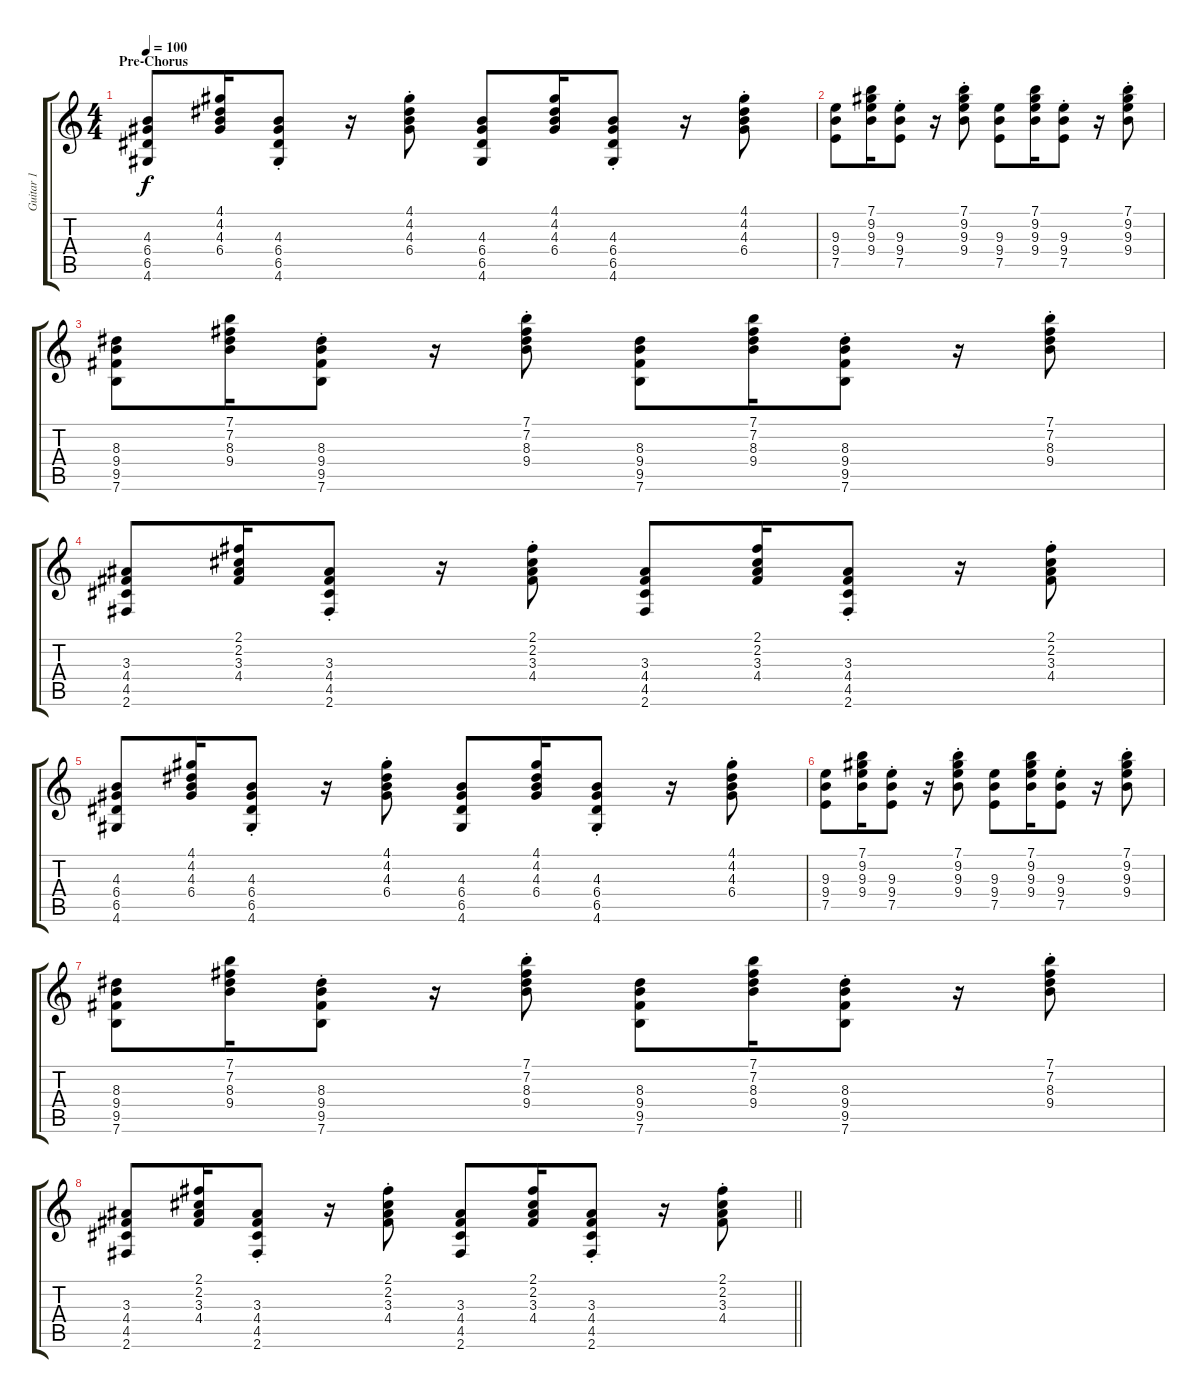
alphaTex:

\track ("Guitar 1" "Guitar 1") {instrument overdrivenguitar}
\staff {score tabs}
\tuning (E4 B3 G3 D3 A2 E2) {hide}
\ts (4 4)
\section ("" "Pre-Chorus")
\tempo 100
\clef g2
\ks c
(4.3 6.4 6.5 4.6).8{dy f instrument overdrivenguitar} (4.1 4.2 4.3 6.4).16 (4.3{st} 6.4{st} 6.5{st} 4.6{st}).8 r.16 (4.1{st} 4.2{st} 4.3{st} 6.4{st}).8 (4.3 6.4 6.5 4.6).8 (4.1 4.2 4.3 6.4).16 (4.3{st} 6.4{st} 6.5{st} 4.6{st}).8 r.16 (4.1{st} 4.2{st} 4.3{st} 6.4{st}).8 |
(9.3 9.4 7.5).8 (7.1 9.2 9.3 9.4).16 (9.3{st} 9.4{st} 7.5{st}).8 r.16 (7.1{st} 9.2{st} 9.3{st} 9.4{st}).8 (9.3 9.4 7.5).8 (7.1 9.2 9.3 9.4).16 (9.3{st} 9.4{st} 7.5{st}).8 r.16 (7.1{st} 9.2{st} 9.3{st} 9.4{st}).8 |
(8.3 9.4 9.5 7.6).8 (7.1 7.2 8.3 9.4).16 (8.3{st} 9.4{st} 9.5{st} 7.6{st}).8 r.16 (7.1{st} 7.2{st} 8.3{st} 9.4{st}).8 (8.3 9.4 9.5 7.6).8 (7.1 7.2 8.3 9.4).16 (8.3{st} 9.4{st} 9.5{st} 7.6{st}).8 r.16 (7.1{st} 7.2{st} 8.3{st} 9.4{st}).8 |
(3.3 4.4 4.5 2.6).8 (2.1 2.2 3.3 4.4).16 (3.3{st} 4.4{st} 4.5{st} 2.6{st}).8 r.16 (2.1{st} 2.2{st} 3.3{st} 4.4{st}).8 (3.3 4.4 4.5 2.6).8 (2.1 2.2 3.3 4.4).16 (3.3{st} 4.4{st} 4.5{st} 2.6{st}).8 r.16 (2.1{st} 2.2{st} 3.3{st} 4.4{st}).8 |
(4.3 6.4 6.5 4.6).8 (4.1 4.2 4.3 6.4).16 (4.3{st} 6.4{st} 6.5{st} 4.6{st}).8 r.16 (4.1{st} 4.2{st} 4.3{st} 6.4{st}).8 (4.3 6.4 6.5 4.6).8 (4.1 4.2 4.3 6.4).16 (4.3{st} 6.4{st} 6.5{st} 4.6{st}).8 r.16 (4.1{st} 4.2{st} 4.3{st} 6.4{st}).8 |
(9.3 9.4 7.5).8 (7.1 9.2 9.3 9.4).16 (9.3{st} 9.4{st} 7.5{st}).8 r.16 (7.1{st} 9.2{st} 9.3{st} 9.4{st}).8 (9.3 9.4 7.5).8 (7.1 9.2 9.3 9.4).16 (9.3{st} 9.4{st} 7.5{st}).8 r.16 (7.1{st} 9.2{st} 9.3{st} 9.4{st}).8 |
(8.3 9.4 9.5 7.6).8 (7.1 7.2 8.3 9.4).16 (8.3{st} 9.4{st} 9.5{st} 7.6{st}).8 r.16 (7.1{st} 7.2{st} 8.3{st} 9.4{st}).8 (8.3 9.4 9.5 7.6).8 (7.1 7.2 8.3 9.4).16 (8.3{st} 9.4{st} 9.5{st} 7.6{st}).8 r.16 (7.1{st} 7.2{st} 8.3{st} 9.4{st}).8 |
\barLineRight lightlight
(3.3 4.4 4.5 2.6).8 (2.1 2.2 3.3 4.4).16 (3.3{st} 4.4{st} 4.5{st} 2.6{st}).8 r.16 (2.1{st} 2.2{st} 3.3{st} 4.4{st}).8 (3.3 4.4 4.5 2.6).8 (2.1 2.2 3.3 4.4).16 (3.3{st} 4.4{st} 4.5{st} 2.6{st}).8 r.16 (2.1{st} 2.2{st} 3.3{st} 4.4{st}).8
